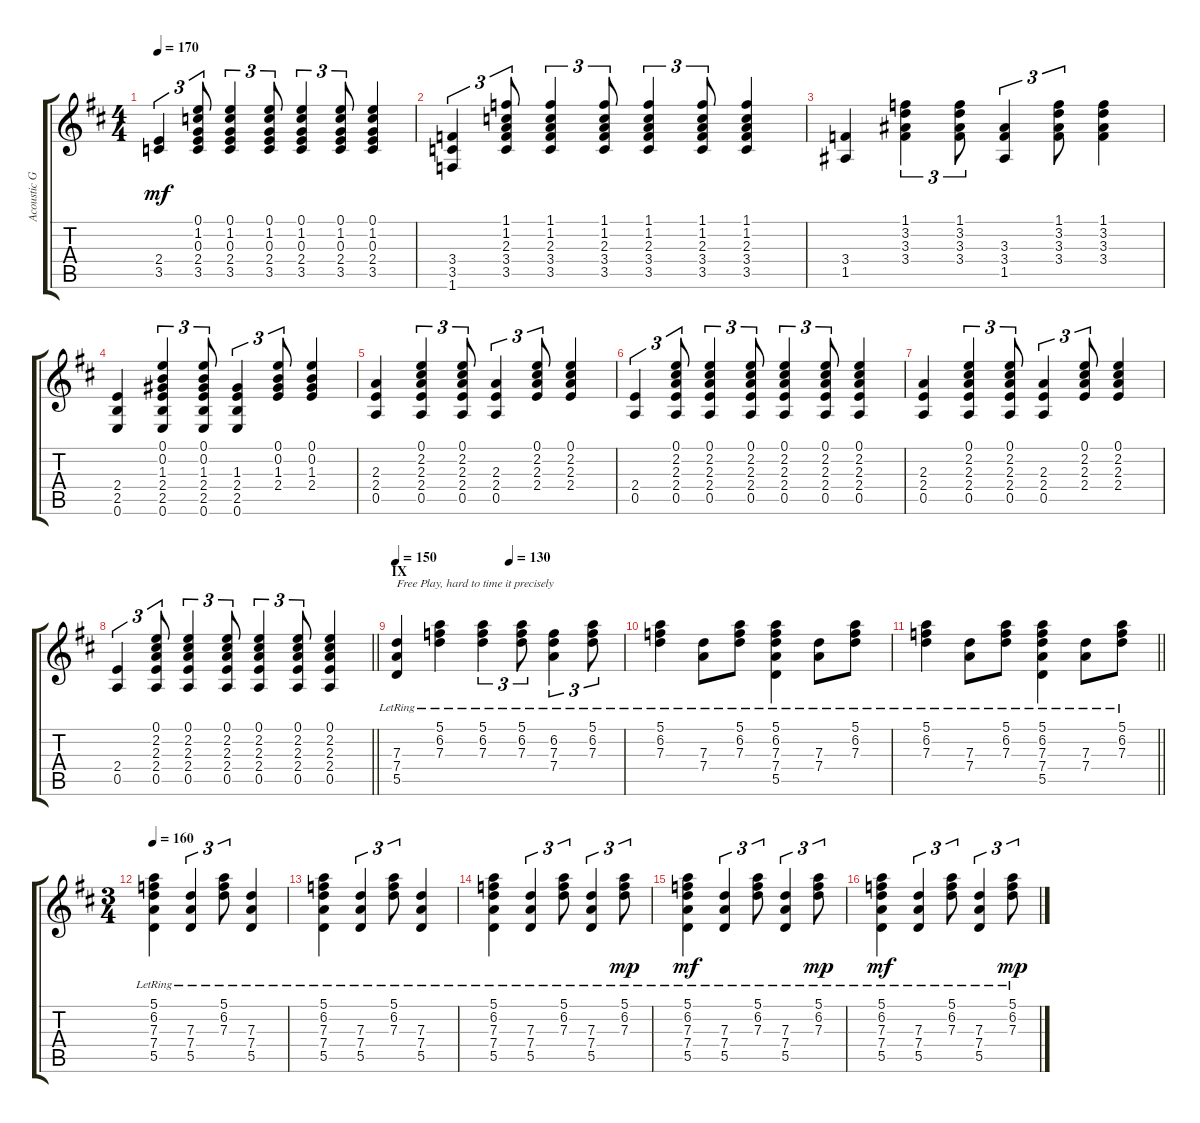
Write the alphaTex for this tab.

\track ("Acoustic Guitar [David Gilmour]" "Acoustic G") {instrument acousticguitarsteel}
\staff {score tabs}
\tuning (E4 B3 G3 D3 A2 E2) {hide}
\ts (4 4)
\tempo 170
\clef g2
\ks d
(2.4 3.5).4{tu (3 2) dy mf} (0.1 1.2 0.3 2.4 3.5).8{tu (3 2)} (0.1 1.2 0.3 2.4 3.5).4{tu (3 2)} (0.1 1.2 0.3 2.4 3.5).8{tu (3 2)} (0.1 1.2 0.3 2.4 3.5).4{tu (3 2)} (0.1 1.2 0.3 2.4 3.5).8{tu (3 2)} (0.1 1.2 0.3 2.4 3.5).4 |
(3.4 3.5 1.6).4{tu (3 2)} (1.1 1.2 2.3 3.4 3.5).8{tu (3 2)} (1.1 1.2 2.3 3.4 3.5).4{tu (3 2)} (1.1 1.2 2.3 3.4 3.5).8{tu (3 2)} (1.1 1.2 2.3 3.4 3.5).4{tu (3 2)} (1.1 1.2 2.3 3.4 3.5).8{tu (3 2)} (1.1 1.2 2.3 3.4 3.5).4 |
(3.4 1.5).4 (1.1 3.2 3.3 3.4).4{tu (3 2)} (1.1 3.2 3.3 3.4).8{tu (3 2)} (3.3 3.4 1.5).4{tu (3 2)} (1.1 3.2 3.3 3.4).8{tu (3 2)} (1.1 3.2 3.3 3.4).4 |
(2.4 2.5 0.6).4 (0.1 0.2 1.3 2.4 2.5 0.6).4{tu (3 2)} (0.1 0.2 1.3 2.4 2.5 0.6).8{tu (3 2)} (1.3 2.4 2.5 0.6).4{tu (3 2)} (0.1 0.2 1.3 2.4).8{tu (3 2)} (0.1 0.2 1.3 2.4).4 |
(2.3 2.4 0.5).4 (0.1 2.2 2.3 2.4 0.5).4{tu (3 2)} (0.1 2.2 2.3 2.4 0.5).8{tu (3 2)} (2.3 2.4 0.5).4{tu (3 2)} (0.1 2.2 2.3 2.4).8{tu (3 2)} (0.1 2.2 2.3 2.4).4 |
(2.4 0.5).4{tu (3 2)} (0.1 2.2 2.3 2.4 0.5).8{tu (3 2)} (0.1 2.2 2.3 2.4 0.5).4{tu (3 2)} (0.1 2.2 2.3 2.4 0.5).8{tu (3 2)} (0.1 2.2 2.3 2.4 0.5).4{tu (3 2)} (0.1 2.2 2.3 2.4 0.5).8{tu (3 2)} (0.1 2.2 2.3 2.4 0.5).4 |
(2.3 2.4 0.5).4 (0.1 2.2 2.3 2.4 0.5).4{tu (3 2)} (0.1 2.2 2.3 2.4 0.5).8{tu (3 2)} (2.3 2.4 0.5).4{tu (3 2)} (0.1 2.2 2.3 2.4).8{tu (3 2)} (0.1 2.2 2.3 2.4).4 |
\barLineRight lightlight
(2.4 0.5).4{tu (3 2)} (0.1 2.2 2.3 2.4 0.5).8{tu (3 2)} (0.1 2.2 2.3 2.4 0.5).4{tu (3 2)} (0.1 2.2 2.3 2.4 0.5).8{tu (3 2)} (0.1 2.2 2.3 2.4 0.5).4{tu (3 2)} (0.1 2.2 2.3 2.4 0.5).8{tu (3 2)} (0.1 2.2 2.3 2.4 0.5).4 |
\section ("" "IX")
\tempo 150
\tempo (130 0.5)
(7.3{lr} 7.4{lr} 5.5{lr}).4{txt "Free Play, hard to time it precisely"} (5.1{lr} 6.2{lr} 7.3{lr}).4 (5.1{lr} 6.2{lr} 7.3{lr}).4{tu (3 2)} (5.1{lr} 6.2{lr} 7.3{lr}).8{tu (3 2)} (6.2 7.3{lr} 7.4).4{tu (3 2)} (5.1{lr} 6.2{lr} 7.3{lr}).8{tu (3 2)} |
(5.1{lr} 6.2{lr} 7.3{lr}).4 (7.3{lr} 7.4{lr}).8 (5.1{lr} 6.2{lr} 7.3{lr}).8 (5.1{lr} 6.2{lr} 7.3{lr} 7.4{lr} 5.5{lr}).4 (7.3{lr} 7.4{lr}).8 (5.1{lr} 6.2{lr} 7.3{lr}).8 |
\barLineRight lightlight
(5.1{lr} 6.2{lr} 7.3{lr}).4 (7.3{lr} 7.4{lr}).8 (5.1{lr} 6.2{lr} 7.3{lr}).8 (5.1{lr} 6.2{lr} 7.3{lr} 7.4{lr} 5.5{lr}).4 (7.3{lr} 7.4{lr}).8 (5.1{lr} 6.2{lr} 7.3{lr}).8 |
\ts (3 4)
\tempo 160
(5.1{lr} 6.2{lr} 7.3{lr} 7.4{lr} 5.5{lr}).4{balance 2} (7.3{lr} 7.4{lr} 5.5{lr}).4{tu (3 2)} (5.1{lr} 6.2{lr} 7.3{lr}).8{tu (3 2)} (7.3{lr} 7.4{lr} 5.5{lr}).4 |
(5.1{lr} 6.2{lr} 7.3{lr} 7.4{lr} 5.5{lr}).4 (7.3{lr} 7.4{lr} 5.5{lr}).4{tu (3 2)} (5.1{lr} 6.2{lr} 7.3{lr}).8{tu (3 2)} (7.3{lr} 7.4{lr} 5.5{lr}).4 |
(5.1{lr} 6.2{lr} 7.3{lr} 7.4{lr} 5.5{lr}).4 (7.3{lr} 7.4{lr} 5.5{lr}).4{tu (3 2)} (5.1{lr} 6.2{lr} 7.3{lr}).8{tu (3 2)} (7.3{lr} 7.4{lr} 5.5{lr}).4{tu (3 2)} (5.1{lr} 6.2{lr} 7.3{lr}).8{tu (3 2) dy mp} |
(5.1{lr} 6.2{lr} 7.3{lr} 7.4{lr} 5.5{lr}).4{dy mf} (7.3{lr} 7.4{lr} 5.5{lr}).4{tu (3 2)} (5.1{lr} 6.2{lr} 7.3{lr}).8{tu (3 2)} (7.3{lr} 7.4{lr} 5.5{lr}).4{tu (3 2)} (5.1{lr} 6.2{lr} 7.3{lr}).8{tu (3 2) dy mp} |
(5.1{lr} 6.2{lr} 7.3{lr} 7.4{lr} 5.5{lr}).4{dy mf} (7.3{lr} 7.4{lr} 5.5{lr}).4{tu (3 2)} (5.1{lr} 6.2{lr} 7.3{lr}).8{tu (3 2)} (7.3{lr} 7.4{lr} 5.5{lr}).4{tu (3 2)} (5.1{lr} 6.2{lr} 7.3{lr}).8{tu (3 2) dy mp}
